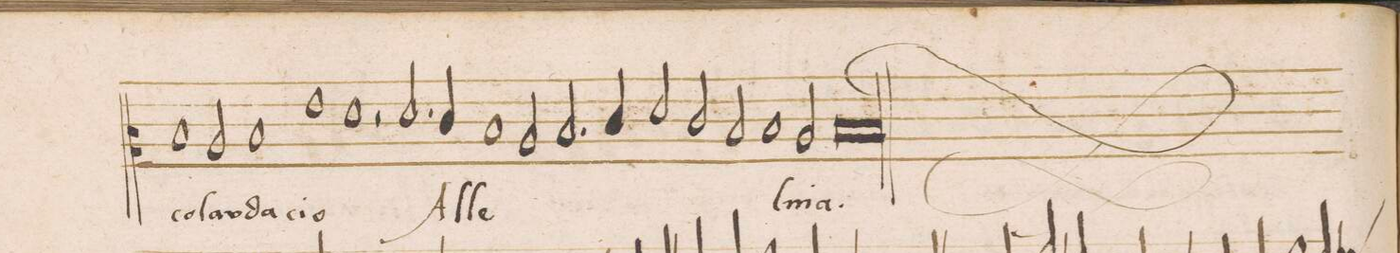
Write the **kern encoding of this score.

**kern	**text
*I"DISCANTVS	*
*clefC2	*
*k[]	*
*met(c|)	*
*M2/1	*
1d	co-
=33	=33
2c/	-lau-
1d	-da-
=34	=34
1g	-ci-
1f	-o
=35	=35
2r	.
2.f/	Al-
4e/	.
1d	-le-
=36	=36
2c/	.
2.d/	.
4e/	.
=37	=37
2f/	.
2e/	.
2d/	.
1d	.
=38	=38
2c/	-lu-
1d\	-ia
==	==
*-	*-
